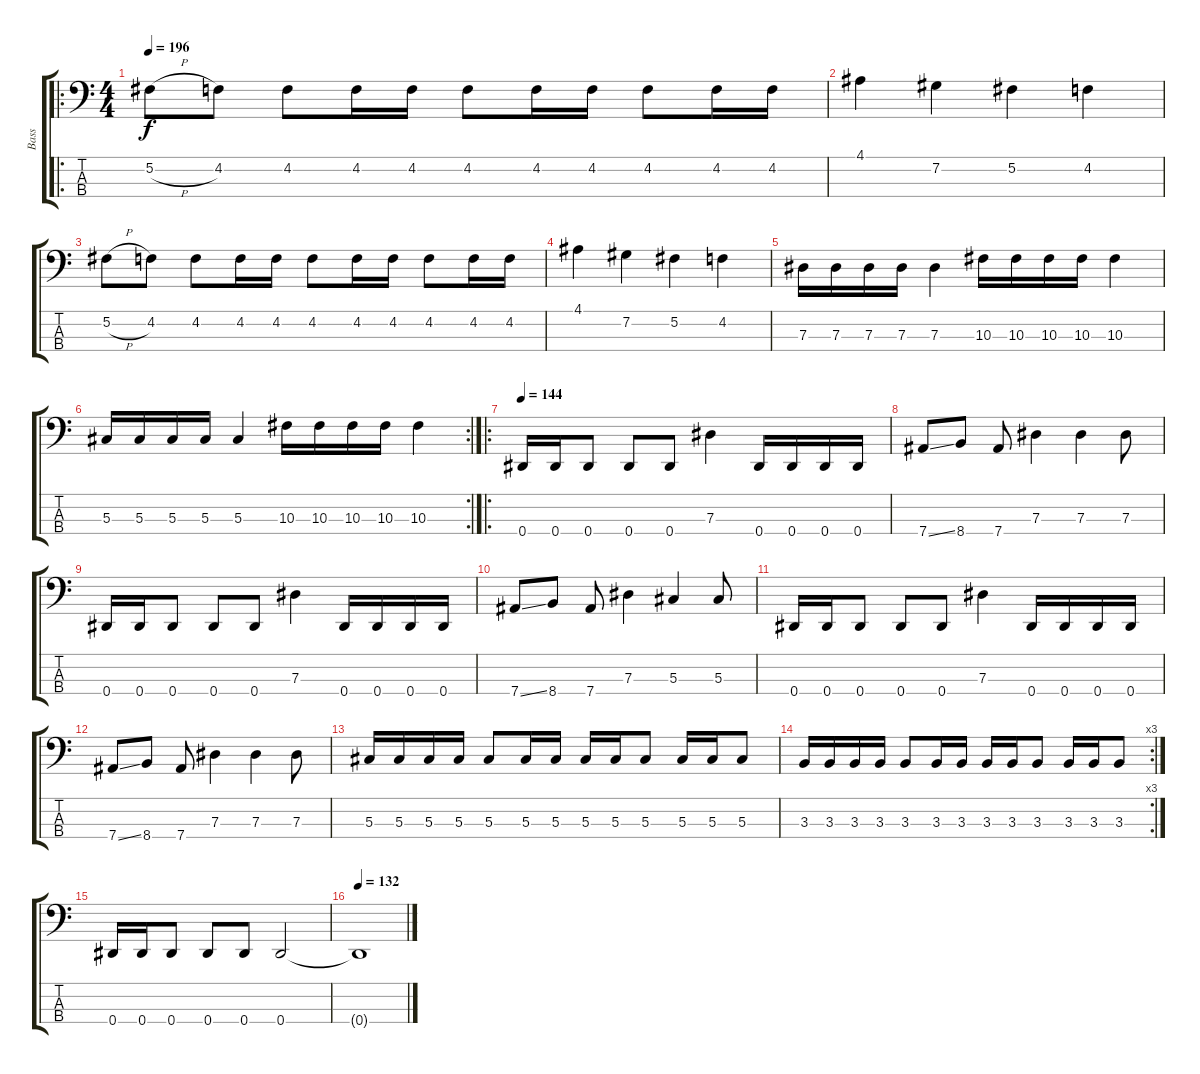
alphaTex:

\track ("Bass" "Bass") {instrument electricbasspick}
\staff {score tabs}
\tuning (Gb2 Db2 Ab1 Eb1) {hide}
\ro
\ts (4 4)
\tempo 196
\clef f4
\ks c
5.2{h}.8{dy f} 4.2.8 4.2.8 4.2.16 4.2.16 4.2.8 4.2.16 4.2.16 4.2.8 4.2.16 4.2.16 |
4.1.4 7.2.4 5.2.4 4.2.4 |
5.2{h}.8 4.2.8 4.2.8 4.2.16 4.2.16 4.2.8 4.2.16 4.2.16 4.2.8 4.2.16 4.2.16 |
4.1.4 7.2.4 5.2.4 4.2.4 |
7.3.16 7.3.16 7.3.16 7.3.16 7.3.4 10.3.16 10.3.16 10.3.16 10.3.16 10.3.4 |
\rc 2
5.3.16 5.3.16 5.3.16 5.3.16 5.3.4 10.3.16 10.3.16 10.3.16 10.3.16 10.3.4 |
\ro
\tempo 144
0.4.16 0.4.16 0.4.8 0.4.8 0.4.8 7.3.4 0.4.16 0.4.16 0.4.16 0.4.16 |
7.4{ss}.8 8.4.8 7.4.8 7.3.4 7.3.4 7.3.8 |
0.4.16 0.4.16 0.4.8 0.4.8 0.4.8 7.3.4 0.4.16 0.4.16 0.4.16 0.4.16 |
7.4{ss}.8 8.4.8 7.4.8 7.3.4 5.3.4 5.3.8 |
0.4.16 0.4.16 0.4.8 0.4.8 0.4.8 7.3.4 0.4.16 0.4.16 0.4.16 0.4.16 |
7.4{ss}.8 8.4.8 7.4.8 7.3.4 7.3.4 7.3.8 |
5.3.16 5.3.16 5.3.16 5.3.16 5.3.8 5.3.16 5.3.16 5.3.16 5.3.16 5.3.8 5.3.16 5.3.16 5.3.8 |
\rc 3
3.3.16 3.3.16 3.3.16 3.3.16 3.3.8 3.3.16 3.3.16 3.3.16 3.3.16 3.3.8 3.3.16 3.3.16 3.3.8 |
0.4.16 0.4.16 0.4.8 0.4.8 0.4.8 0.4.2 |
\tempo 132
0.4{t}.1
